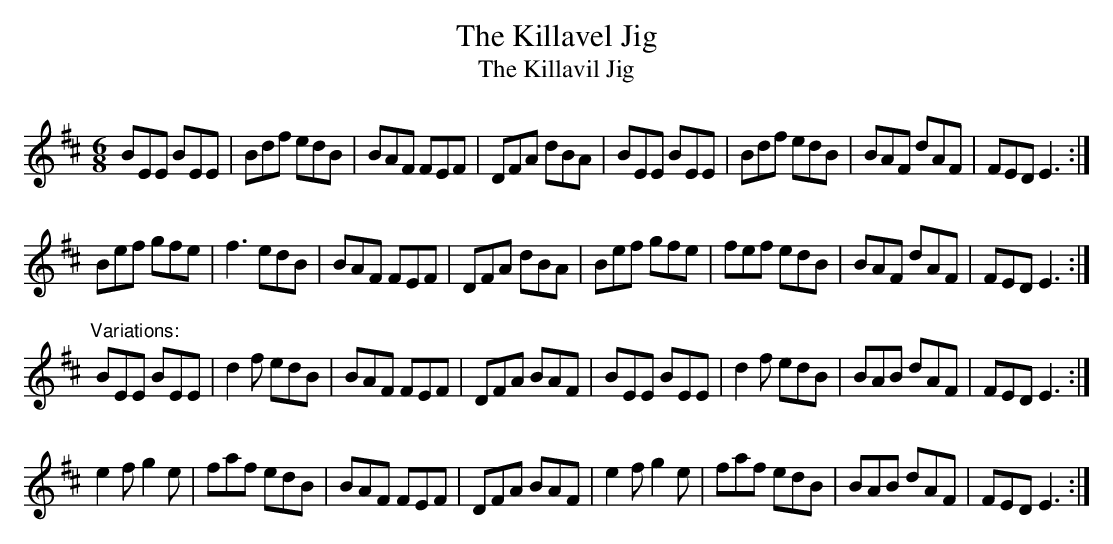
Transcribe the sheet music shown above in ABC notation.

X:1
T:Killavel Jig, The
T:Killavil Jig, The
M:6/8
K:Edor
BEE BEE|Bdf edB|BAF FEF|DFA dBA|BEE BEE|Bdf edB|BAF dAF|FED E3:|
Bef gfe|f3 edB|BAF FEF|DFA dBA|Bef gfe|fef edB|BAF dAF|FED E3:|
"Variations:"
BEE BEE|d2f edB|BAF FEF|DFA BAF|BEE BEE|d2f edB|BAB dAF|FED E3:|
e2f g2e|faf edB|BAF FEF|DFA BAF|e2f g2e|faf edB|BAB dAF|FED E3:|
